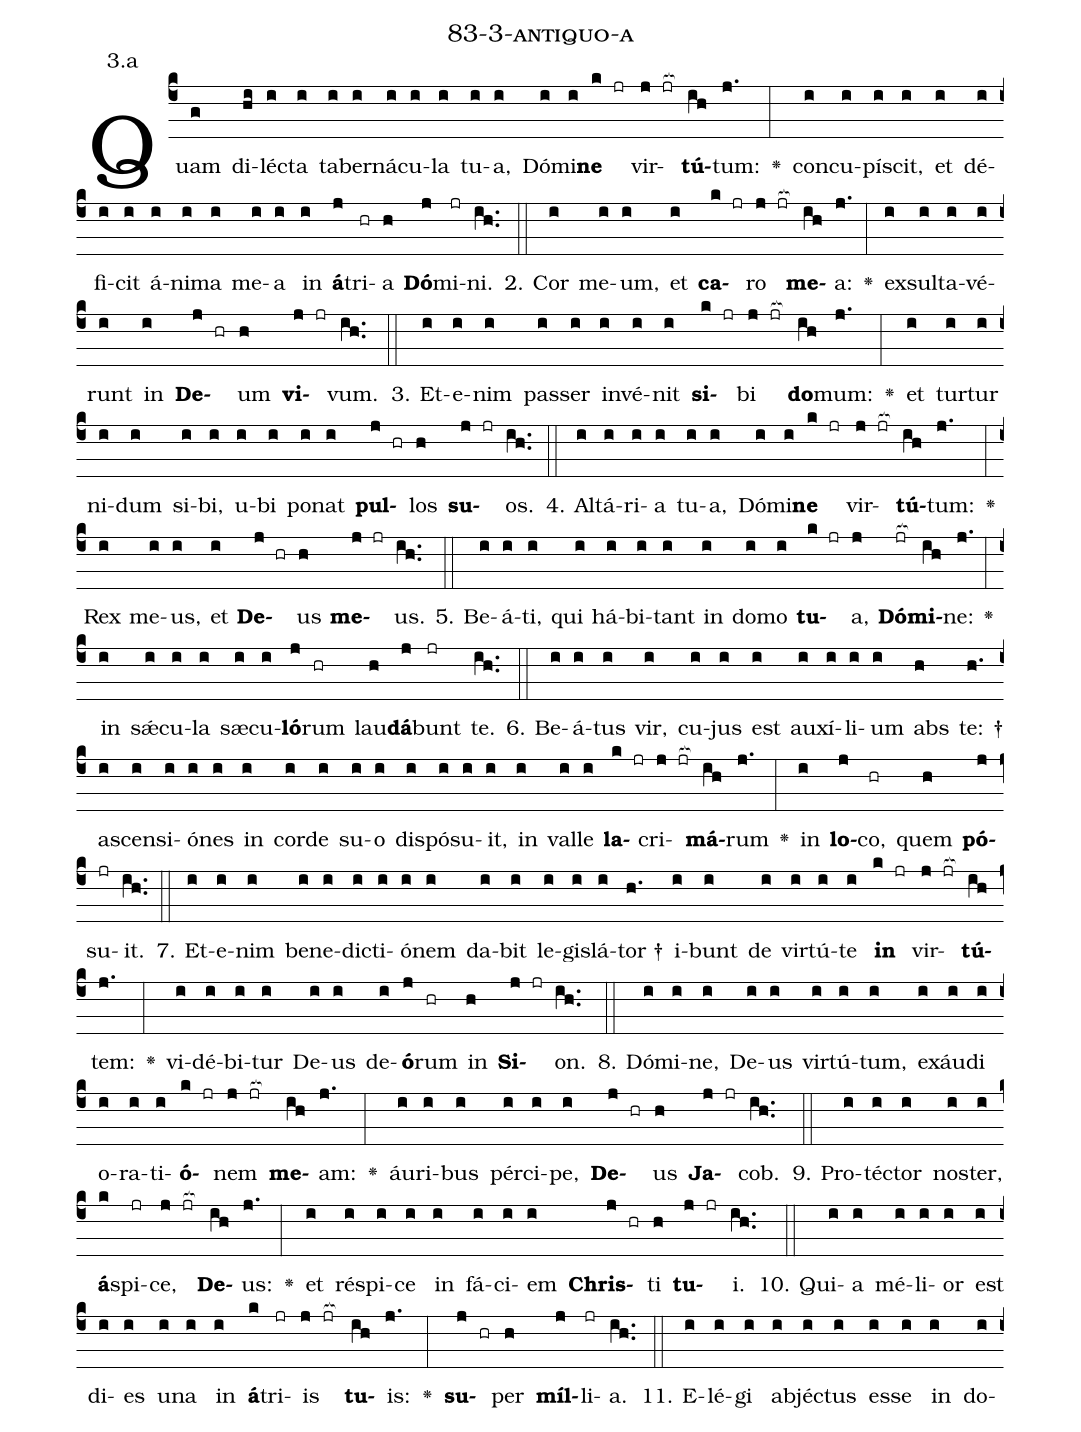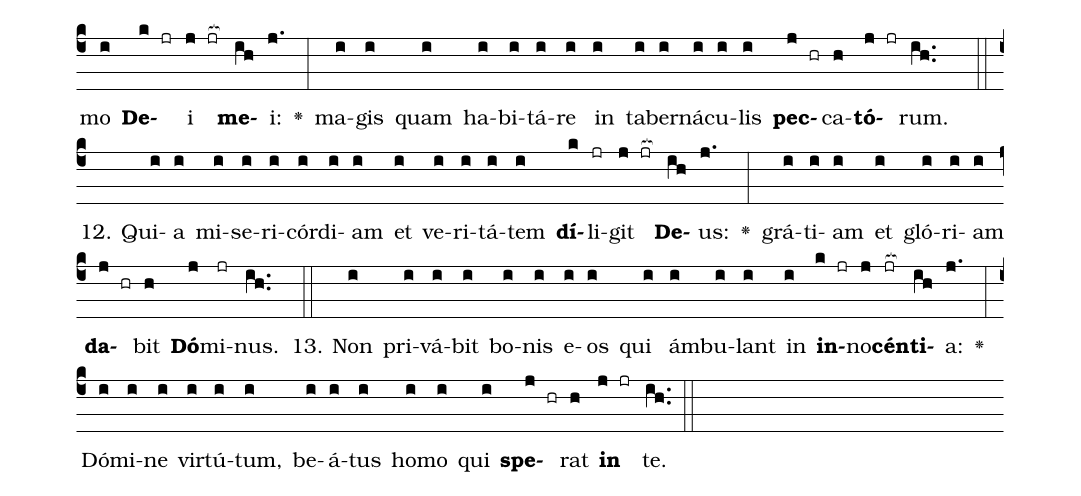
name: 83-3-antiquo-a;
annotation: 3.a;
%%
(c4)Quam(g) di(hi)léc(i)ta(i) ta(i)ber(i)ná(i)cu(i)la(i) tu(i)a,(i) Dó(i)mi(i)<b>ne</b>(k jr) vir(j jr[ocb:1{])<b>tú</b>(ih[ocb:0}])tum:(j.) <v>\greheightstar</v>(:) con(i)cu(i)pí(i)scit,(i) et(i) dé(i)fi(i)cit(i) á(i)ni(i)ma(i) me(i)a(i) in(i) <b>á</b>(j)tri(hr)a(h) <b>Dó</b>(j)mi(jr)ni.(ih..) (::)
2. Cor(i) me(i)um,(i) et(i) <b>ca</b>(k jr)ro(j jr[ocb:1{]) <b>me</b>(ih[ocb:0}])a:(j.) <v>\greheightstar</v>(:) ex(i)sul(i)ta(i)vé(i)runt(i) in(i) <b>De</b>(j hr)um(h) <b>vi</b>(j jr)vum.(ih..) (::)
3. Et(i)e(i)nim(i) pas(i)ser(i) in(i)vé(i)nit(i) <b>si</b>(k jr)bi(j jr[ocb:1{]) <b>do</b>(ih[ocb:0}])mum:(j.) <v>\greheightstar</v>(:) et(i) tur(i)tur(i) ni(i)dum(i) si(i)bi,(i) u(i)bi(i) po(i)nat(i) <b>pul</b>(j hr)los(h) <b>su</b>(j jr)os.(ih..) (::)
4. Al(i)tá(i)ri(i)a(i) tu(i)a,(i) Dó(i)mi(i)<b>ne</b>(k jr) vir(j jr[ocb:1{])<b>tú</b>(ih[ocb:0}])tum:(j.) <v>\greheightstar</v>(:) Rex(i) me(i)us,(i) et(i) <b>De</b>(j hr)us(h) <b>me</b>(j jr)us.(ih..) (::)
5. Be(i)á(i)ti,(i) qui(i) há(i)bi(i)tant(i) in(i) do(i)mo(i) <b>tu</b>(k jr)a,(j) <b>Dó</b>(jr[ocb:1{])<b>mi</b>(ih[ocb:0}])ne:(j.) <v>\greheightstar</v>(:) in(i) sǽ(i)cu(i)la(i) sæ(i)cu(i)<b>ló</b>(j)rum(hr) lau(h)<b>dá</b>(j)bunt(jr) te.(ih..) (::)
6. Be(i)á(i)tus(i) vir,(i) cu(i)jus(i) est(i) au(i)xí(i)li(i)um(i) abs(h) te: †(h.) a(i)scen(i)si(i)ó(i)nes(i) in(i) cor(i)de(i) su(i)o(i) dis(i)pó(i)su(i)it,(i) in(i) val(i)le(i) <b>la</b>(k jr)cri(j jr[ocb:1{])<b>má</b>(ih[ocb:0}])rum(j.) <v>\greheightstar</v>(:) in(i) <b>lo</b>(j)co,(hr) quem(h) <b>pó</b>(j)su(jr)it.(ih..) (::)
7. Et(i)e(i)nim(i) be(i)ne(i)dic(i)ti(i)ó(i)nem(i) da(i)bit(i) le(i)gis(i)lá(i)tor †(h.) i(i)bunt(i) de(i) vir(i)tú(i)te(i) <b>in</b>(k jr) vir(j jr[ocb:1{])<b>tú</b>(ih[ocb:0}])tem:(j.) <v>\greheightstar</v>(:) vi(i)dé(i)bi(i)tur(i) De(i)us(i) de(i)<b>ó</b>(j)rum(hr) in(h) <b>Si</b>(j jr)on.(ih..) (::)
8. Dó(i)mi(i)ne,(i) De(i)us(i) vir(i)tú(i)tum,(i) ex(i)áu(i)di(i) o(i)ra(i)ti(i)<b>ó</b>(k jr)nem(j jr[ocb:1{]) <b>me</b>(ih[ocb:0}])am:(j.) <v>\greheightstar</v>(:) áu(i)ri(i)bus(i) pér(i)ci(i)pe,(i) <b>De</b>(j hr)us(h) <b>Ja</b>(j jr)cob.(ih..) (::)
9. Pro(i)téc(i)tor(i) nos(i)ter,(i) <b>á</b>(k)spi(jr)ce,(j jr[ocb:1{]) <b>De</b>(ih[ocb:0}])us:(j.) <v>\greheightstar</v>(:) et(i) ré(i)spi(i)ce(i) in(i) fá(i)ci(i)em(i) <b>Chris</b>(j hr)ti(h) <b>tu</b>(j jr)i.(ih..) (::)
10. Qui(i)a(i) mé(i)li(i)or(i) est(i) di(i)es(i) u(i)na(i) in(i) <b>á</b>(k)tri(jr)is(j jr[ocb:1{]) <b>tu</b>(ih[ocb:0}])is:(j.) <v>\greheightstar</v>(:) <b>su</b>(j hr)per(h) <b>míl</b>(j)li(jr)a.(ih..) (::)
11. E(i)lé(i)gi(i) ab(i)jéc(i)tus(i) es(i)se(i) in(i) do(i)mo(i) <b>De</b>(k jr)i(j jr[ocb:1{]) <b>me</b>(ih[ocb:0}])i:(j.) <v>\greheightstar</v>(:) ma(i)gis(i) quam(i) ha(i)bi(i)tá(i)re(i) in(i) ta(i)ber(i)ná(i)cu(i)lis(i) <b>pec</b>(j hr)ca(h)<b>tó</b>(j jr)rum.(ih..) (::)
12. Qui(i)a(i) mi(i)se(i)ri(i)cór(i)di(i)am(i) et(i) ve(i)ri(i)tá(i)tem(i) <b>dí</b>(k)li(jr)git(j jr[ocb:1{]) <b>De</b>(ih[ocb:0}])us:(j.) <v>\greheightstar</v>(:) grá(i)ti(i)am(i) et(i) gló(i)ri(i)am(i) <b>da</b>(j hr)bit(h) <b>Dó</b>(j)mi(jr)nus.(ih..) (::)
13. Non(i) pri(i)vá(i)bit(i) bo(i)nis(i) e(i)os(i) qui(i) ám(i)bu(i)lant(i) in(i) <b>in</b>(k jr)no(j)<b>cén</b>(jr[ocb:1{])<b>ti</b>(ih[ocb:0}])a:(j.) <v>\greheightstar</v>(:) Dó(i)mi(i)ne(i) vir(i)tú(i)tum,(i) be(i)á(i)tus(i) ho(i)mo(i) qui(i) <b>spe</b>(j hr)rat(h) <b>in</b>(j jr) te.(ih..) (::)
